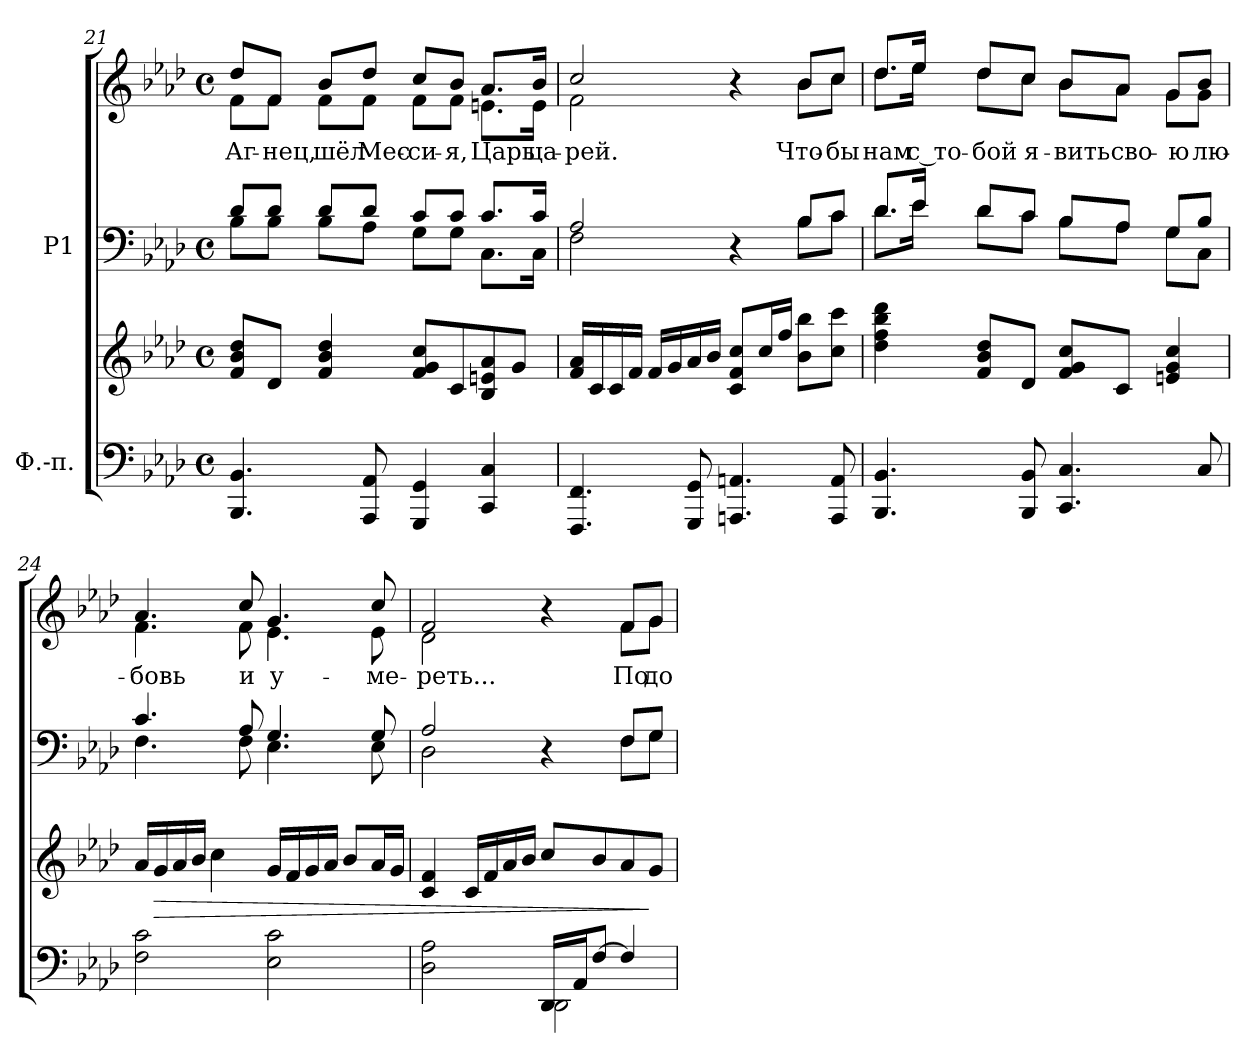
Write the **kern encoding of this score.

**kern	**kern	**dynam	**kern	**kern	**text
*part2	*part2	*part2	*part1	*part1	*part1
*staff4	*staff3	*staff3/4	*staff2	*staff1	*staff1
*I"Ф.-п.	*	*	*I"P1	*	*
*clefF4	*clefG2	*	*clefF4	*clefG2	*
*k[b-e-a-d-]	*k[b-e-a-d-]	*	*k[b-e-a-d-]	*k[b-e-a-d-]	*
*A-:	*A-:	*	*A-:	*A-:	*
*M4/4	*M4/4	*	*M4/4	*M4/4	*
*met(c)	*met(c)	*	*met(c)	*met(c)	*
=21	=21	=21	=21	=21	=21
*	*	*	*^	*	*
!	!	!	!	!	!	!LO:LY:b:color=#000000
*	*	*	*	*	*^	*
4.BBB-i/ 4.BB-i	8fi/ 8b-i 8dd-iL	.	8d-i/L	8B-i\L	8dd-i/L	8fi\L	Аг-
!	!	!	!	!	!	!	!LO:LY:b:color=#000000
.	8d-i/J	.	8d-i/J	8B-i\J	8fi/J	8fi\J	-нец,
!	!	!	!	!	!	!	!LO:LY:b:color=#000000
.	4fi/ 4b-i 4dd-i	.	8d-i/L	8B-i\L	8b-i/L	8fi\L	шёл
!	!	!	!	!	!	!	!LO:LY:b:color=#000000
8AAA-i/ 8AA-i	.	.	8d-i/J	8A-i\J	8dd-i/J	8fi\J	Мес-
!	!	!	!	!	!	!	!LO:LY:b:color=#000000
4GGGi/ 4GGi	8fi/ 8gi 8cciL	.	8ci/L	8Gi\L	8cci/L	8fi\L	-си-
!	!	!	!	!	!	!	!LO:LY:b:color=#000000
.	8ci/	.	8ci/J	8Gi\J	8b-i/J	8fi\J	-я,
!	!	!	!	!	!	!	!LO:LY:b:color=#000000
4CCi/ 4Ci	8B-i/ 8eni 8a-i	.	8.ci/L	8.Ci\L	8.a-i/L	8.eni\L	Царь
.	8gi/J	.	.	.	.	.	.
!	!	!	!	!	!	!	!LO:LY:b:color=#000000
.	.	.	16ci/Jk	16Ci\Jk	16b-i/Jk	16ei\Jk	ца-
!!LO:PB:g=z	!!
=22	=22	=22	=22	=22	=22	=22	=22
!	!	!	!	!	!	!	!LO:LY:b:color=#000000
4.FFFi/ 4.FFi	16fi/ 16a-iLL	.	2A-i/	2Fi\	2cci/	2fi\	-рей.
.	16ci/	.	.	.	.	.	.
.	16ci/	.	.	.	.	.	.
.	16fi/JJ	.	.	.	.	.	.
.	16fi/LL	.	.	.	.	.	.
.	16gi/	.	.	.	.	.	.
8GGGi/ 8GGi	16a-i/	.	.	.	.	.	.
.	16b-i/JJ	.	.	.	.	.	.
4.AAAni/ 4.AAni	8ci/ 8fi 8cciL	.	4r	4ryy	4r	4ryy	.
.	16cci/L	.	.	.	.	.	.
.	16ffi/JJ	.	.	.	.	.	.
!	!	!	!	!	!	!	!LO:LY:b:color=#000000
.	8b-i\ 8bb-iL	.	8B-i/L	8B-i\L	8b-i/L	8b-i\L	Что-
!	!	!	!	!	!	!	!LO:LY:b:color=#000000
8AAAi/ 8AAi	8cci\ 8ccciJ	.	8ci/J	8ci\J	8cci/J	8cci\J	-бы
=23	=23	=23	=23	=23	=23	=23	=23
!	!	!	!	!	!	!	!LO:LY:b:color=#000000
4.BBB-i/ 4.BB-i	4dd-i\ 4ffi 4bb-i 4ddd-i	.	8.d-i/L	8.d-i\L	8.dd-i/L	8.dd-i\L	нам
!	!	!	!	!	!	!	!LO:LY:b:color=#000000
.	.	.	16e-i/Jk	16e-i\Jk	16ee-i/Jk	16ee-i\Jk	с то-
!	!	!	!	!	!	!	!LO:LY:b:color=#000000
.	8fi/ 8b-i 8dd-iL	.	8d-i/L	8d-i\L	8dd-i/L	8dd-i\L	-бой
!	!	!	!	!	!	!	!LO:LY:b:color=#000000
8BBB-i/ 8BB-i	8d-i/J	.	8ci/J	8ci\J	8cci/J	8cci\J	я-
!	!	!	!	!	!	!	!LO:LY:b:color=#000000
4.CCi/ 4.Ci	8fi/ 8gi 8cciL	.	8B-i/L	8B-i\L	8b-i/L	8b-i\L	-вить
!	!	!	!	!	!	!	!LO:LY:b:color=#000000
.	8ci/J	.	8A-i/J	8A-i\J	8a-i/J	8a-i\J	сво-
!	!	!	!	!	!	!	!LO:LY:b:color=#000000
.	4eni/ 4gi 4cci	.	8Gi/L	8Gi\L	8gi/L	8gi\L	-ю
!	!	!	!	!	!	!	!LO:LY:b:color=#000000
8Ci/	.	.	8B-i/J	8Ci\J	8b-i/J	8gi\J	лю-
=24	=24	=24	=24	=24	=24	=24	=24
!	!	!	!	!	!	!	!LO:LY:b:color=#000000
2Fi\ 2ci	16a-i/LL	.	4.ci/	4.Fi\	4.a-i/	4.fi\	-бовь
!	!	!LO:HP:b	!	!	!	!	!
.	16gi/	>	.	.	.	.	.
.	16a-i/	.	.	.	.	.	.
.	16b-i/JJ	.	.	.	.	.	.
.	4cci\	.	.	.	.	.	.
!	!	!	!	!	!	!	!LO:LY:b:color=#000000
.	.	.	8A-i/	8Fi\	8cci/	8fi\	и
!	!	!	!	!	!	!	!LO:LY:b:color=#000000
2E-i\ 2ci	16gi/LL	.	4.Gi/	4.E-i\	4.gi/	4.e-i\	у-
.	16fi/	.	.	.	.	.	.
.	16gi/	.	.	.	.	.	.
.	16a-i/JJ	.	.	.	.	.	.
.	8b-i/L	.	.	.	.	.	.
!	!	!	!	!	!	!	!LO:LY:b:color=#000000
.	16a-i/L	.	8Gi/	8E-i\	8cci/	8e-i\	-ме-
.	16gi/JJ	.	.	.	.	.	.
=25	=25	=25	=25	=25	=25	=25	=25
*^	*	*	*	*	*	*	*
!	!	!	!	!	!	!	!	!LO:LY:b:color=#000000
2D-i\ 2A-i	2ryy	4ci/ 4fi	.	2A-i/	2D-i\	2fi/	2d-i\	-реть...
.	.	16ci/LL	.	.	.	.	.	.
.	.	16fi/	.	.	.	.	.	.
.	.	16a-i/	.	.	.	.	.	.
.	.	16b-i/JJ	.	.	.	.	.	.
16DD-i/LL	2DD-i\	8cci/L	.	4r	4ryy	4r	4ryy	.
16AA-i/J	.	.	.	.	.	.	.	.
[>8Fi/J	.	8b-i/	.	.	.	.	.	.
!	!	!	!	!	!	!	!	!LO:LY:b:color=#000000
4Fi/]	.	8a-i/	.	8Fi/L	8Fi\L	8fi/L	8fi\L	По
!	!	!	!	!	!	!	!	!LO:LY:b:color=#000000
.	.	8gi/J	]	8Gi/J	8Gi\J	8gi/J	8gi\J	до-
*	*	*	*	*v	*v	*	*	*
*v	*v	*	*	*	*v	*v	*
=	=	=	=	=	=
*-	*-	*-	*-	*-	*-
